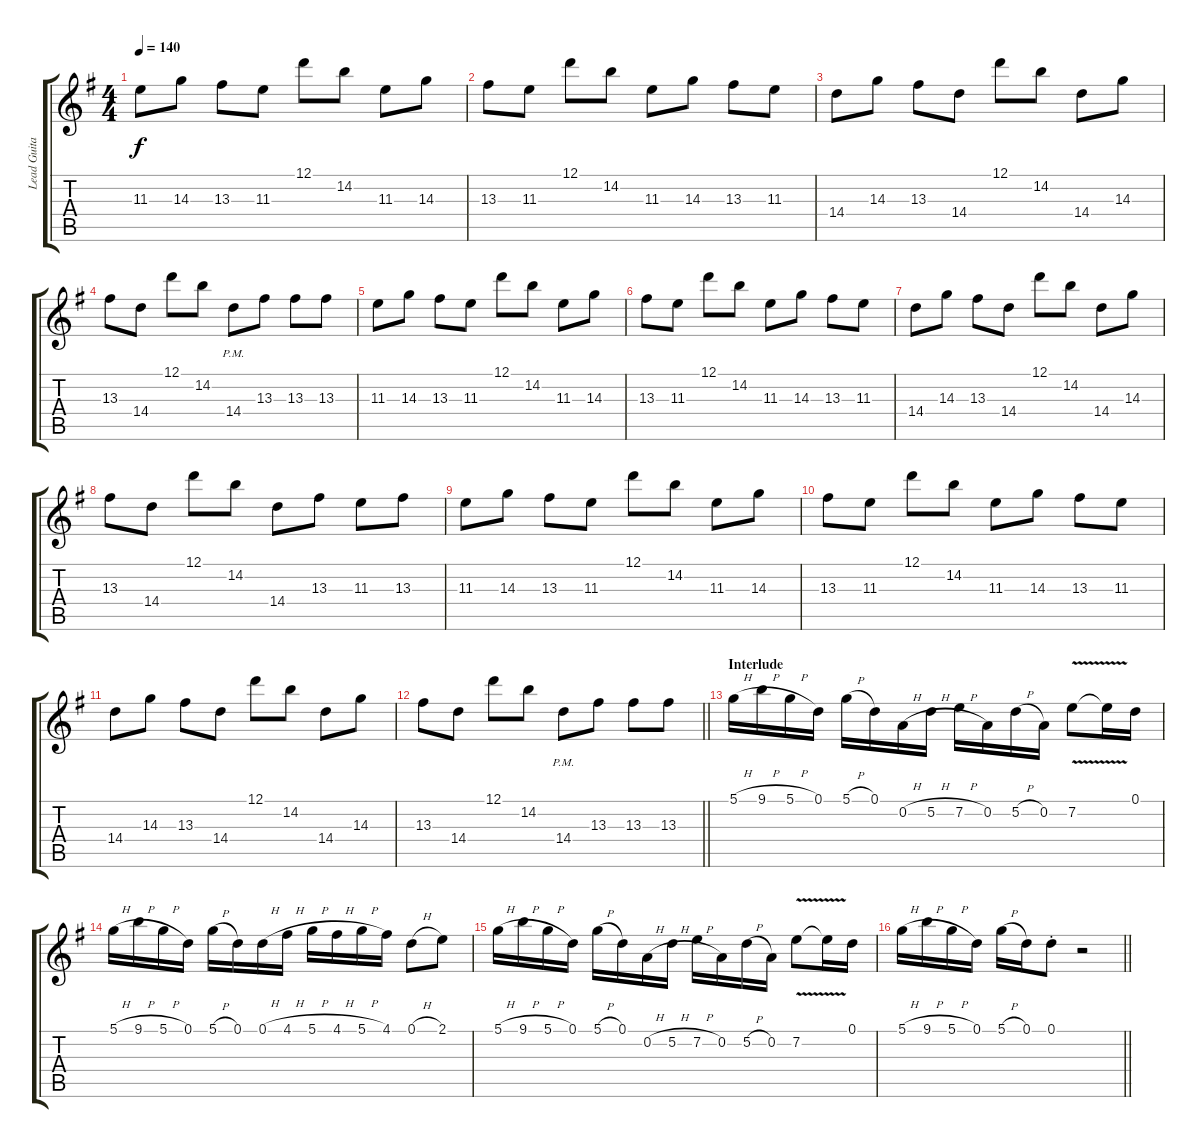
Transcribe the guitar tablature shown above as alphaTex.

\track ("Lead Guitar 1" "Lead Guita") {instrument distortionguitar}
\staff {score tabs}
\tuning (D4 A3 F3 C3 G2 C2) {hide}
\ts (4 4)
\tempo 140
\clef g2
\ks eminor
11.3.8{dy f} 14.3.8 13.3.8 11.3.8 12.1.8 14.2.8 11.3.8 14.3.8 |
13.3.8 11.3.8 12.1.8 14.2.8 11.3.8 14.3.8 13.3.8 11.3.8 |
14.4.8 14.3.8 13.3.8 14.4.8 12.1.8 14.2.8 14.4.8 14.3.8 |
13.3.8 14.4.8 12.1.8 14.2.8 14.4{pm}.8 13.3.8 13.3.8 13.3.8 |
11.3.8 14.3.8 13.3.8 11.3.8 12.1.8 14.2.8 11.3.8 14.3.8 |
13.3.8 11.3.8 12.1.8 14.2.8 11.3.8 14.3.8 13.3.8 11.3.8 |
14.4.8 14.3.8 13.3.8 14.4.8 12.1.8 14.2.8 14.4.8 14.3.8 |
13.3.8 14.4.8 12.1.8 14.2.8 14.4.8 13.3.8 11.3.8 13.3.8 |
11.3.8 14.3.8 13.3.8 11.3.8 12.1.8 14.2.8 11.3.8 14.3.8 |
13.3.8 11.3.8 12.1.8 14.2.8 11.3.8 14.3.8 13.3.8 11.3.8 |
14.4.8 14.3.8 13.3.8 14.4.8 12.1.8 14.2.8 14.4.8 14.3.8 |
\barLineRight lightlight
13.3.8 14.4.8 12.1.8 14.2.8 14.4{pm}.8 13.3.8 13.3.8 13.3.8 |
\section ("" "Interlude")
5.1{h}.16{volume 11 balance 8} 9.1{h}.16 5.1{h}.16 0.1.16 5.1{h}.16 0.1.16 0.2{h}.16 5.2{h}.16 7.2{h}.16 0.2.16 5.2{h}.16 0.2.16 7.2{v}.8 7.2{t}.16 0.1.16 |
5.1{h}.16 9.1{h}.16 5.1{h}.16 0.1.16 5.1{h}.16 0.1.16 0.1{h}.16 4.1{h}.16 5.1{h}.16 4.1{h}.16 5.1{h}.16 4.1.16 0.1{h}.8 2.1.8 |
5.1{h}.16 9.1{h}.16 5.1{h}.16 0.1.16 5.1{h}.16 0.1.16 0.2{h}.16 5.2{h}.16 7.2{h}.16 0.2.16 5.2{h}.16 0.2.16 7.2{v}.8 7.2{t}.16 0.1.16 |
\barLineRight lightlight
5.1{h}.16 9.1{h}.16 5.1{h}.16 0.1.16 5.1{h}.16 0.1.16 0.1{st}.8 r.2
